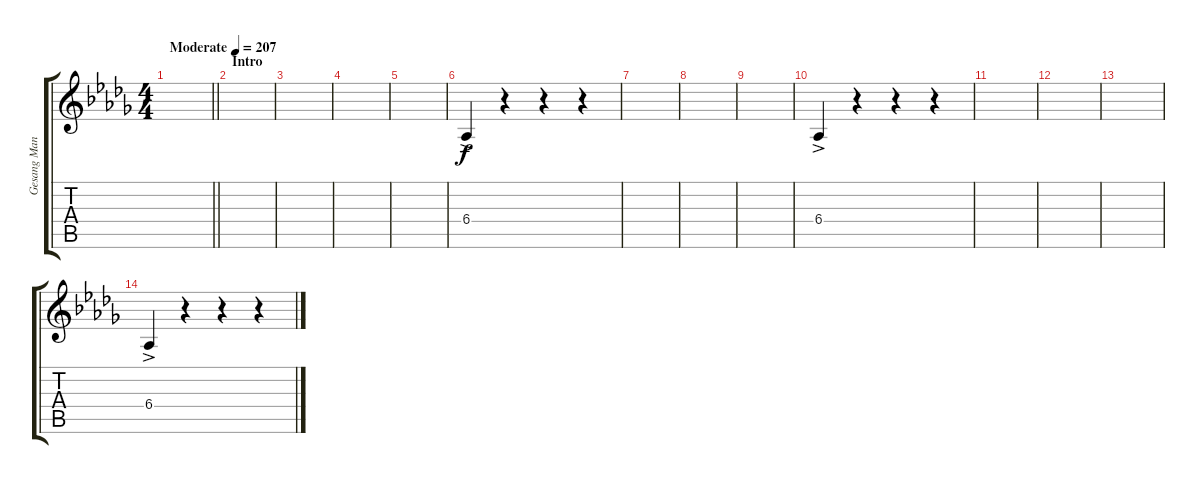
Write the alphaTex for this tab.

\track ("Gesang Mann" "Gesang Man") {instrument vibraphone}
\staff {score tabs}
\tuning (E4 B3 G3 D3 A2 E2) {hide}
\ts (4 4)
\tempo (207 "Moderate")
\clef g2
\barLineRight lightlight
\ks bbminor
|
\section ("" "Intro")
|
|
|
|
6.4{ac}.4 r.4 r.4 r.4 |
|
|
|
6.4{ac}.4 r.4 r.4 r.4 |
|
|
|
6.4{ac}.4 r.4 r.4 r.4
